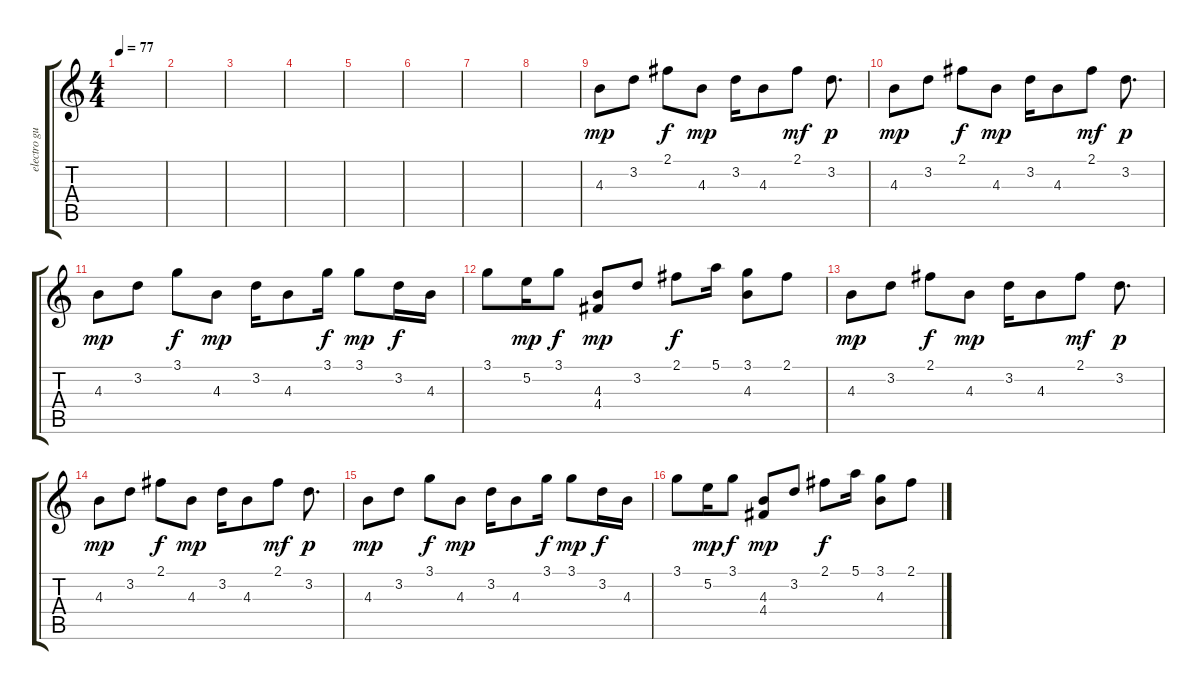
\track ("electro guitar" "electro gu") {instrument electricguitarclean}
\staff {score tabs}
\tuning (E4 B3 G3 D3 A2 E2) {hide}
\ts (4 4)
\tempo 77
\clef g2
\ks c
|
|
|
|
|
|
|
|
4.3.8{dy mp volume 4} 3.2.8 2.1.8{dy f} 4.3.8{dy mp} 3.2.16 4.3.8 2.1.8{dy mf} 3.2.8{d dy p} |
4.3.8{dy mp} 3.2.8 2.1.8{dy f} 4.3.8{dy mp} 3.2.16 4.3.8 2.1.8{dy mf} 3.2.8{d dy p} |
4.3.8{dy mp} 3.2.8 3.1.8{dy f} 4.3.8{dy mp} 3.2.16 4.3.8 3.1.16{dy f} 3.1.8{dy mp} 3.2.16{dy f} 4.3.16 |
3.1.8 5.2.16{dy mp} 3.1.8{dy f} (4.3 4.4).8{dy mp} 3.2.8 2.1.8{dy f} 5.1.16 (3.1 4.3).8 2.1.8 |
4.3.8{dy mp} 3.2.8 2.1.8{dy f} 4.3.8{dy mp} 3.2.16 4.3.8 2.1.8{dy mf} 3.2.8{d dy p} |
4.3.8{dy mp} 3.2.8 2.1.8{dy f} 4.3.8{dy mp} 3.2.16 4.3.8 2.1.8{dy mf} 3.2.8{d dy p} |
4.3.8{dy mp} 3.2.8 3.1.8{dy f} 4.3.8{dy mp} 3.2.16 4.3.8 3.1.16{dy f} 3.1.8{dy mp} 3.2.16{dy f} 4.3.16 |
3.1.8 5.2.16{dy mp} 3.1.8{dy f} (4.3 4.4).8{dy mp} 3.2.8 2.1.8{dy f} 5.1.16 (3.1 4.3).8 2.1.8
